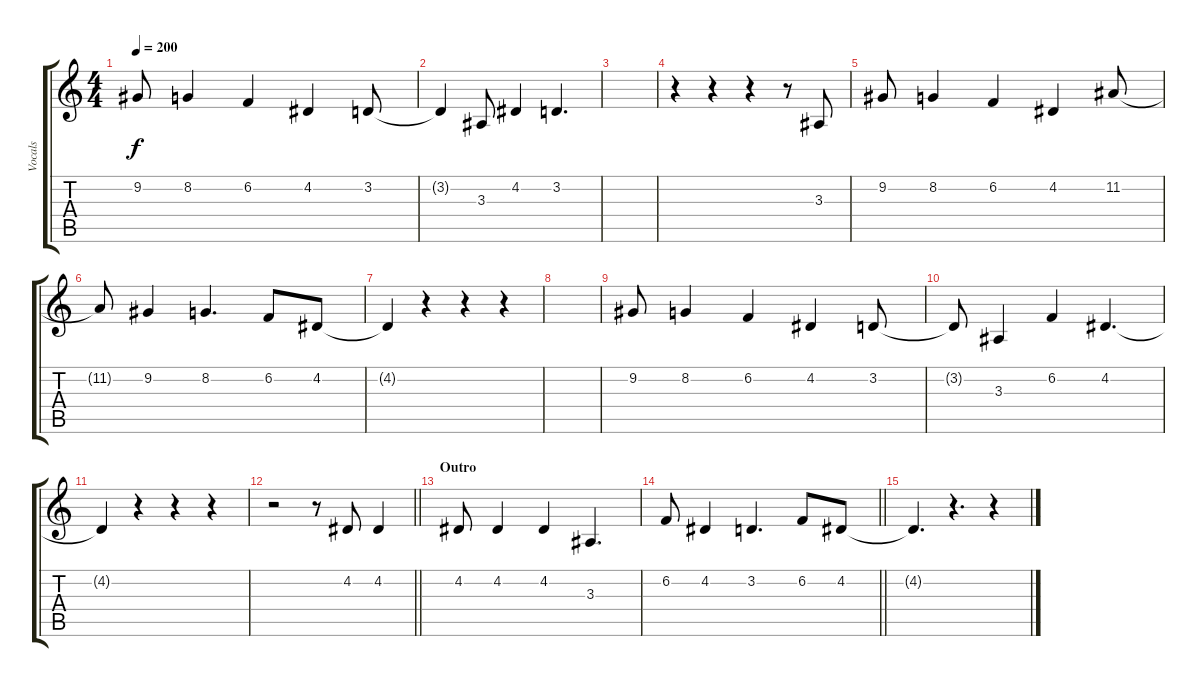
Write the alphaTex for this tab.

\track ("Vocals" "Vocals") {instrument altosax}
\staff {score tabs}
\tuning (E4 B3 G3 D3 A2 E2) {hide}
\ts (4 4)
\tempo 200
\clef g2
\ks c
9.2.8{dy f} 8.2.4 6.2.4 4.2.4 3.2.8 |
3.2{t}.4 3.3.8 4.2.4 3.2.4{d} |
|
r.4 r.4 r.4 r.8 3.3.8 |
9.2.8 8.2.4 6.2.4 4.2.4 11.2.8 |
11.2{t}.8 9.2.4 8.2.4{d} 6.2.8 4.2.8 |
4.2{t}.4 r.4 r.4 r.4 |
|
9.2.8 8.2.4 6.2.4 4.2.4 3.2.8 |
3.2{t}.8 3.3.4 6.2.4 4.2.4{d} |
4.2{t}.4 r.4 r.4 r.4 |
\barLineRight lightlight
r.2 r.8 4.2.8 4.2.4 |
\section ("" "Outro")
4.2.8 4.2.4 4.2.4 3.3.4{d} |
\barLineRight lightlight
6.2.8 4.2.4 3.2.4{d} 6.2.8 4.2.8 |
4.2{t}.4{d} r.4{d} r.4
